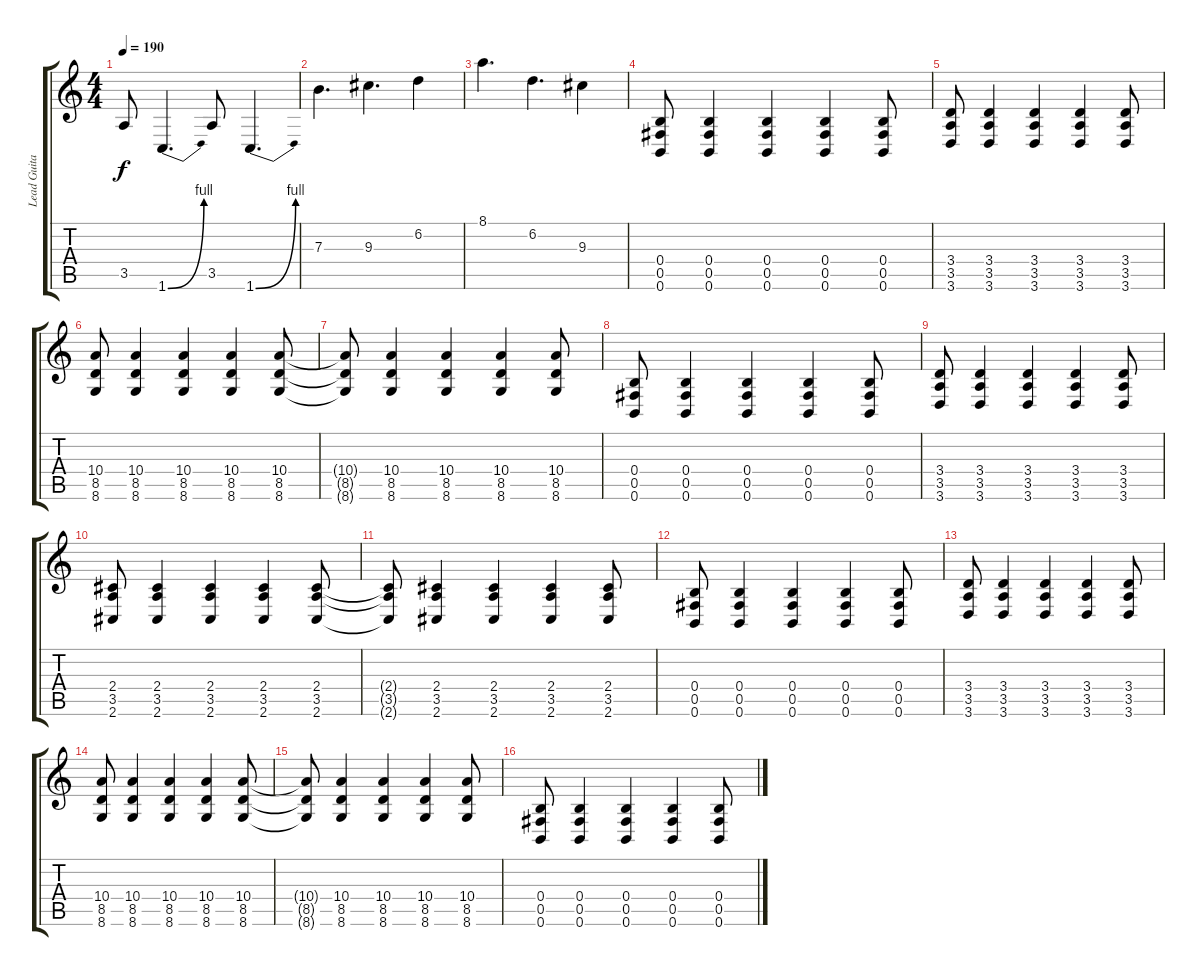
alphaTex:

\track ("Lead Guitar" "Lead Guita") {instrument overdrivenguitar}
\staff {score tabs}
\tuning (Db4 Ab3 E3 B2 Gb2 B1) {hide}
\ts (4 4)
\tempo 190
\clef g2
\ks c
3.5.8{dy f} 1.6{be (bend 0 0 60 4)}.4{d} 3.5.8 1.6{be (bend 0 0 60 4)}.4{d} |
7.3.4{d} 9.3.4{d} 6.2.4 |
8.1.4{d} 6.2.4{d} 9.3.4 |
(0.4 0.5 0.6).8 (0.4 0.5 0.6).4 (0.4 0.5 0.6).4 (0.4 0.5 0.6).4 (0.4 0.5 0.6).8 |
(3.4 3.5 3.6).8 (3.4 3.5 3.6).4 (3.4 3.5 3.6).4 (3.4 3.5 3.6).4 (3.4 3.5 3.6).8 |
(10.4 8.5 8.6).8 (10.4 8.5 8.6).4 (10.4 8.5 8.6).4 (10.4 8.5 8.6).4 (10.4 8.5 8.6).8 |
(10.4{t} 8.5{t} 8.6{t}).8 (10.4 8.5 8.6).4 (10.4 8.5 8.6).4 (10.4 8.5 8.6).4 (10.4 8.5 8.6).8 |
(0.4 0.5 0.6).8 (0.4 0.5 0.6).4 (0.4 0.5 0.6).4 (0.4 0.5 0.6).4 (0.4 0.5 0.6).8 |
(3.4 3.5 3.6).8 (3.4 3.5 3.6).4 (3.4 3.5 3.6).4 (3.4 3.5 3.6).4 (3.4 3.5 3.6).8 |
(2.4 3.5 2.6).8 (2.4 3.5 2.6).4 (2.4 3.5 2.6).4 (2.4 3.5 2.6).4 (2.4 3.5 2.6).8 |
(2.4{t} 3.5{t} 2.6{t}).8 (2.4 3.5 2.6).4 (2.4 3.5 2.6).4 (2.4 3.5 2.6).4 (2.4 3.5 2.6).8 |
(0.4 0.5 0.6).8 (0.4 0.5 0.6).4 (0.4 0.5 0.6).4 (0.4 0.5 0.6).4 (0.4 0.5 0.6).8 |
(3.4 3.5 3.6).8 (3.4 3.5 3.6).4 (3.4 3.5 3.6).4 (3.4 3.5 3.6).4 (3.4 3.5 3.6).8 |
(10.4 8.5 8.6).8 (10.4 8.5 8.6).4 (10.4 8.5 8.6).4 (10.4 8.5 8.6).4 (10.4 8.5 8.6).8 |
(10.4{t} 8.5{t} 8.6{t}).8 (10.4 8.5 8.6).4 (10.4 8.5 8.6).4 (10.4 8.5 8.6).4 (10.4 8.5 8.6).8 |
(0.4 0.5 0.6).8 (0.4 0.5 0.6).4 (0.4 0.5 0.6).4 (0.4 0.5 0.6).4 (0.4 0.5 0.6).8
